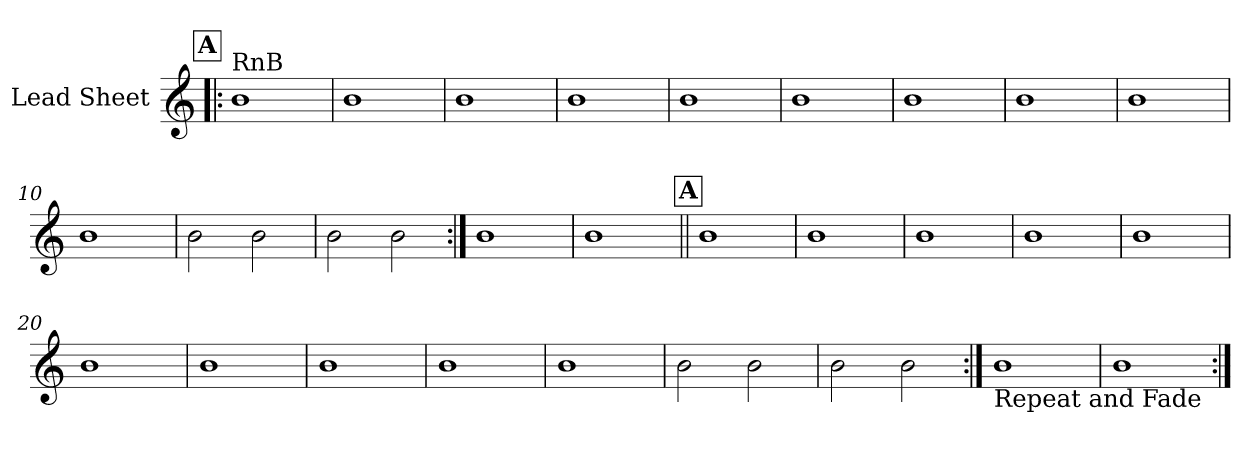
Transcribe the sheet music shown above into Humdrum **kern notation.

**kern
*part1
*staff1
*I"Lead Sheet
*clefG2
*k[]
!!LO:REH:place=s1:a:fs=14:t=A
=1!|:
!LO:TX:a:t=RnB
1b
=2
1b
=3
1b
=4
1b
!!LO:LB:g=z
=5
1b
=6
1b
=7
1b
=8
1b
!!LO:LB:g=z
=9
1b
=10
1b
=11
2b\
2b\
=12
2b\
2b\
!!LO:LB:g=z
=13:|!
1b
=14
1b
!!LO:LB:g=z
!!LO:REH:place=s1:a:fs=14:t=A
=15||
1b
=16
1b
=17
1b
=18
1b
!!LO:LB:g=z
=19
1b
=20
1b
=21
1b
=22
1b
!!LO:LB:g=z
=23
1b
=24
1b
=25
2b\
2b\
=26
2b\
2b\
!!LO:LB:g=z
=27:|!
!LO:TX:b:t=Repeat and Fade
1b
=28
1b
=:|!
*-
